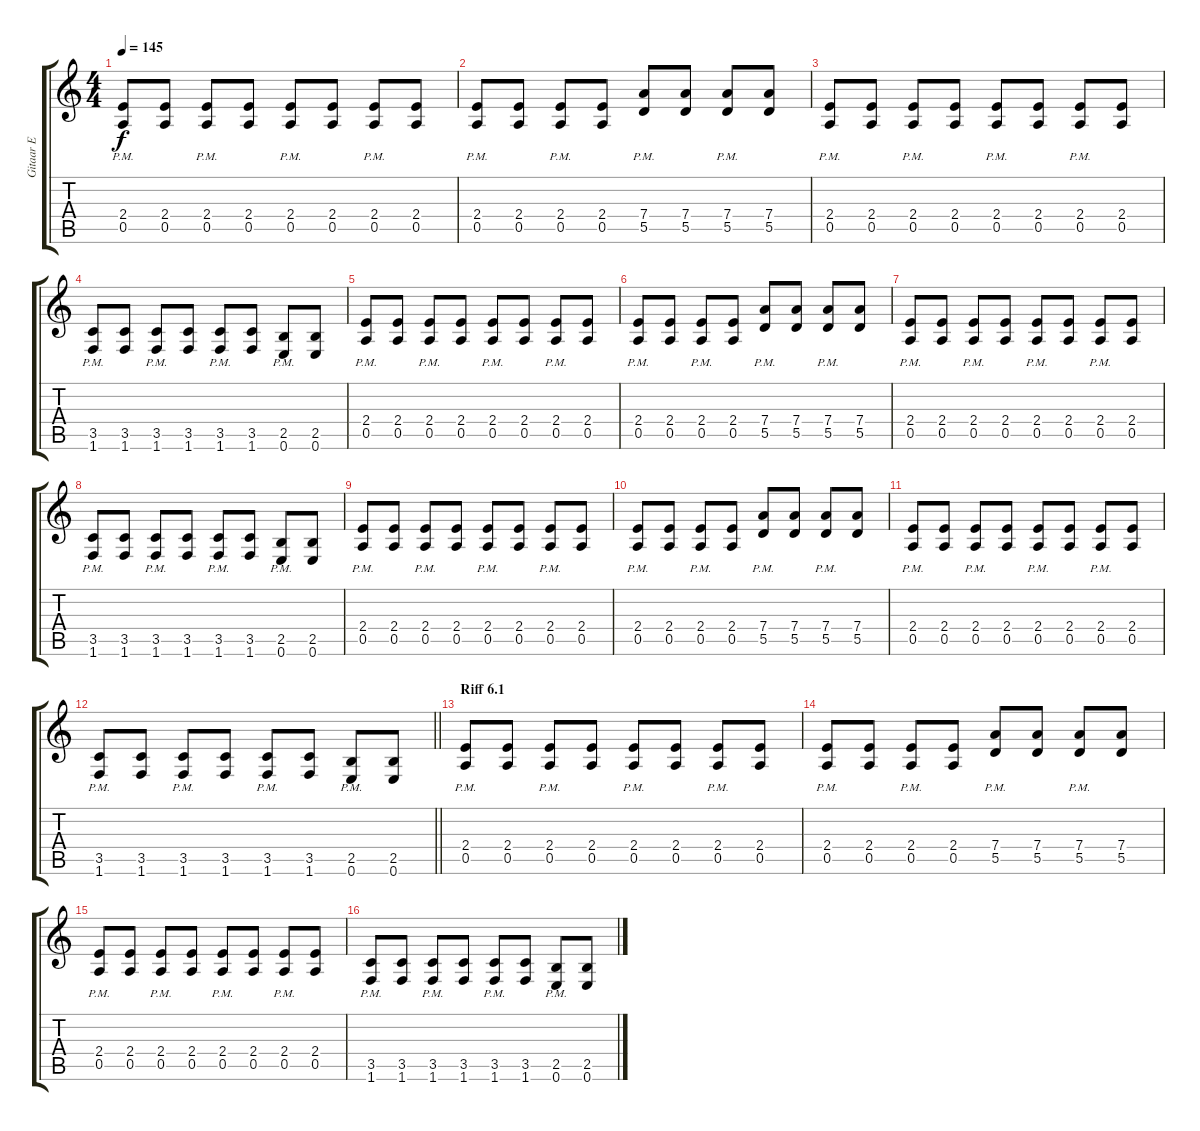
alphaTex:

\track ("Gitaar E" "Gitaar E") {instrument distortionguitar}
\staff {score tabs}
\tuning (E4 B3 G3 D3 A2 E2) {hide}
\ts (4 4)
\tempo 145
\clef g2
\ks c
(2.4{pm} 0.5{pm}).8{dy f} (2.4 0.5).8 (2.4{pm} 0.5{pm}).8 (2.4 0.5).8 (2.4{pm} 0.5{pm}).8 (2.4 0.5).8 (2.4{pm} 0.5{pm}).8 (2.4 0.5).8 |
(2.4{pm} 0.5{pm}).8 (2.4 0.5).8 (2.4{pm} 0.5{pm}).8 (2.4 0.5).8 (7.4{pm} 5.5{pm}).8 (7.4 5.5).8 (7.4{pm} 5.5{pm}).8 (7.4 5.5).8 |
(2.4{pm} 0.5{pm}).8 (2.4 0.5).8 (2.4{pm} 0.5{pm}).8 (2.4 0.5).8 (2.4{pm} 0.5{pm}).8 (2.4 0.5).8 (2.4{pm} 0.5{pm}).8 (2.4 0.5).8 |
(3.5{pm} 1.6{pm}).8 (3.5 1.6).8 (3.5{pm} 1.6{pm}).8 (3.5 1.6).8 (3.5{pm} 1.6{pm}).8 (3.5 1.6).8 (2.5{pm} 0.6{pm}).8 (2.5 0.6).8 |
(2.4{pm} 0.5{pm}).8 (2.4 0.5).8 (2.4{pm} 0.5{pm}).8 (2.4 0.5).8 (2.4{pm} 0.5{pm}).8 (2.4 0.5).8 (2.4{pm} 0.5{pm}).8 (2.4 0.5).8 |
(2.4{pm} 0.5{pm}).8 (2.4 0.5).8 (2.4{pm} 0.5{pm}).8 (2.4 0.5).8 (7.4{pm} 5.5{pm}).8 (7.4 5.5).8 (7.4{pm} 5.5{pm}).8 (7.4 5.5).8 |
(2.4{pm} 0.5{pm}).8 (2.4 0.5).8 (2.4{pm} 0.5{pm}).8 (2.4 0.5).8 (2.4{pm} 0.5{pm}).8 (2.4 0.5).8 (2.4{pm} 0.5{pm}).8 (2.4 0.5).8 |
(3.5{pm} 1.6{pm}).8 (3.5 1.6).8 (3.5{pm} 1.6{pm}).8 (3.5 1.6).8 (3.5{pm} 1.6{pm}).8 (3.5 1.6).8 (2.5{pm} 0.6{pm}).8 (2.5 0.6).8 |
(2.4{pm} 0.5{pm}).8 (2.4 0.5).8 (2.4{pm} 0.5{pm}).8 (2.4 0.5).8 (2.4{pm} 0.5{pm}).8 (2.4 0.5).8 (2.4{pm} 0.5{pm}).8 (2.4 0.5).8 |
(2.4{pm} 0.5{pm}).8 (2.4 0.5).8 (2.4{pm} 0.5{pm}).8 (2.4 0.5).8 (7.4{pm} 5.5{pm}).8 (7.4 5.5).8 (7.4{pm} 5.5{pm}).8 (7.4 5.5).8 |
(2.4{pm} 0.5{pm}).8 (2.4 0.5).8 (2.4{pm} 0.5{pm}).8 (2.4 0.5).8 (2.4{pm} 0.5{pm}).8 (2.4 0.5).8 (2.4{pm} 0.5{pm}).8 (2.4 0.5).8 |
\barLineRight lightlight
(3.5{pm} 1.6{pm}).8 (3.5 1.6).8 (3.5{pm} 1.6{pm}).8 (3.5 1.6).8 (3.5{pm} 1.6{pm}).8 (3.5 1.6).8 (2.5{pm} 0.6{pm}).8 (2.5 0.6).8 |
\section ("" "Riff 6.1")
(2.4{pm} 0.5{pm}).8 (2.4 0.5).8 (2.4{pm} 0.5{pm}).8 (2.4 0.5).8 (2.4{pm} 0.5{pm}).8 (2.4 0.5).8 (2.4{pm} 0.5{pm}).8 (2.4 0.5).8 |
(2.4{pm} 0.5{pm}).8 (2.4 0.5).8 (2.4{pm} 0.5{pm}).8 (2.4 0.5).8 (7.4{pm} 5.5{pm}).8 (7.4 5.5).8 (7.4{pm} 5.5{pm}).8 (7.4 5.5).8 |
(2.4{pm} 0.5{pm}).8 (2.4 0.5).8 (2.4{pm} 0.5{pm}).8 (2.4 0.5).8 (2.4{pm} 0.5{pm}).8 (2.4 0.5).8 (2.4{pm} 0.5{pm}).8 (2.4 0.5).8 |
(3.5{pm} 1.6{pm}).8 (3.5 1.6).8 (3.5{pm} 1.6{pm}).8 (3.5 1.6).8 (3.5{pm} 1.6{pm}).8 (3.5 1.6).8 (2.5{pm} 0.6{pm}).8 (2.5 0.6).8
